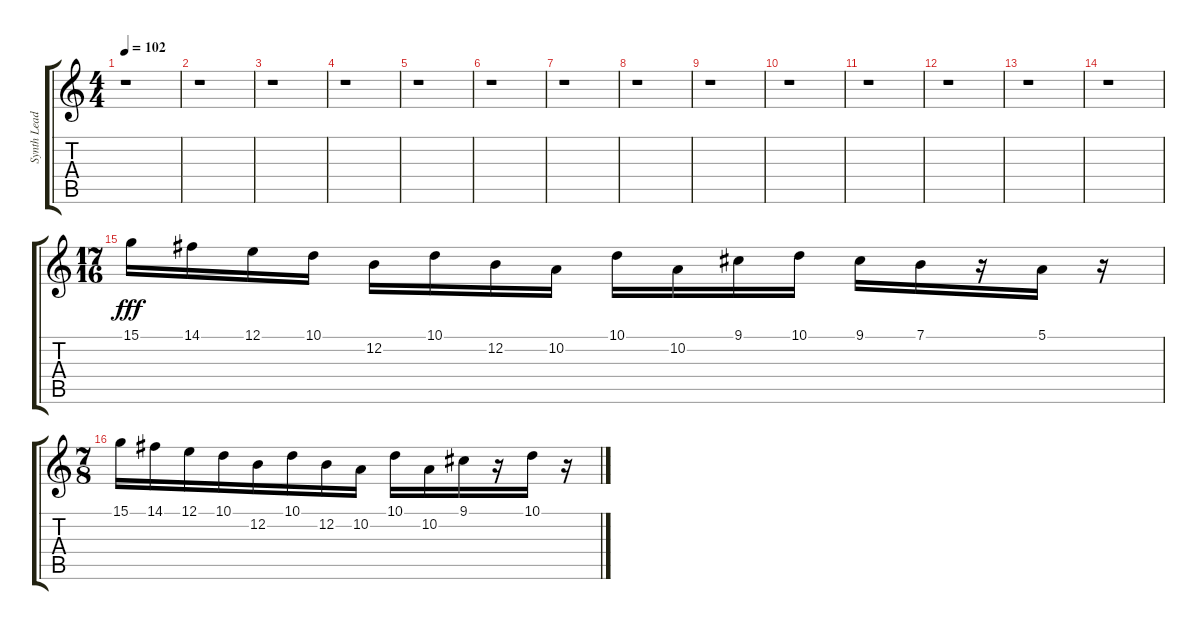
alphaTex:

\track ("Synth Lead" "Synth Lead") {instrument pad3polysynth}
\staff {score tabs}
\tuning (E4 B3 G3 D3 A2 E2) {hide}
\ts (4 4)
\tempo 102
\clef g2
\ks c
r.1{dy fff} |
r.1 |
r.1 |
r.1 |
r.1 |
r.1 |
r.1 |
r.1 |
r.1 |
r.1 |
r.1 |
r.1 |
r.1 |
r.1 |
\ts (17 16)
15.1.16 14.1.16 12.1.16 10.1.16 12.2.16 10.1.16 12.2.16 10.2.16 10.1.16 10.2.16 9.1.16 10.1.16 9.1.16 7.1.16 r.16 5.1.16 r.16 |
\ts (7 8)
15.1.16 14.1.16 12.1.16 10.1.16 12.2.16 10.1.16 12.2.16 10.2.16 10.1.16 10.2.16 9.1.16 r.16 10.1.16 r.16
